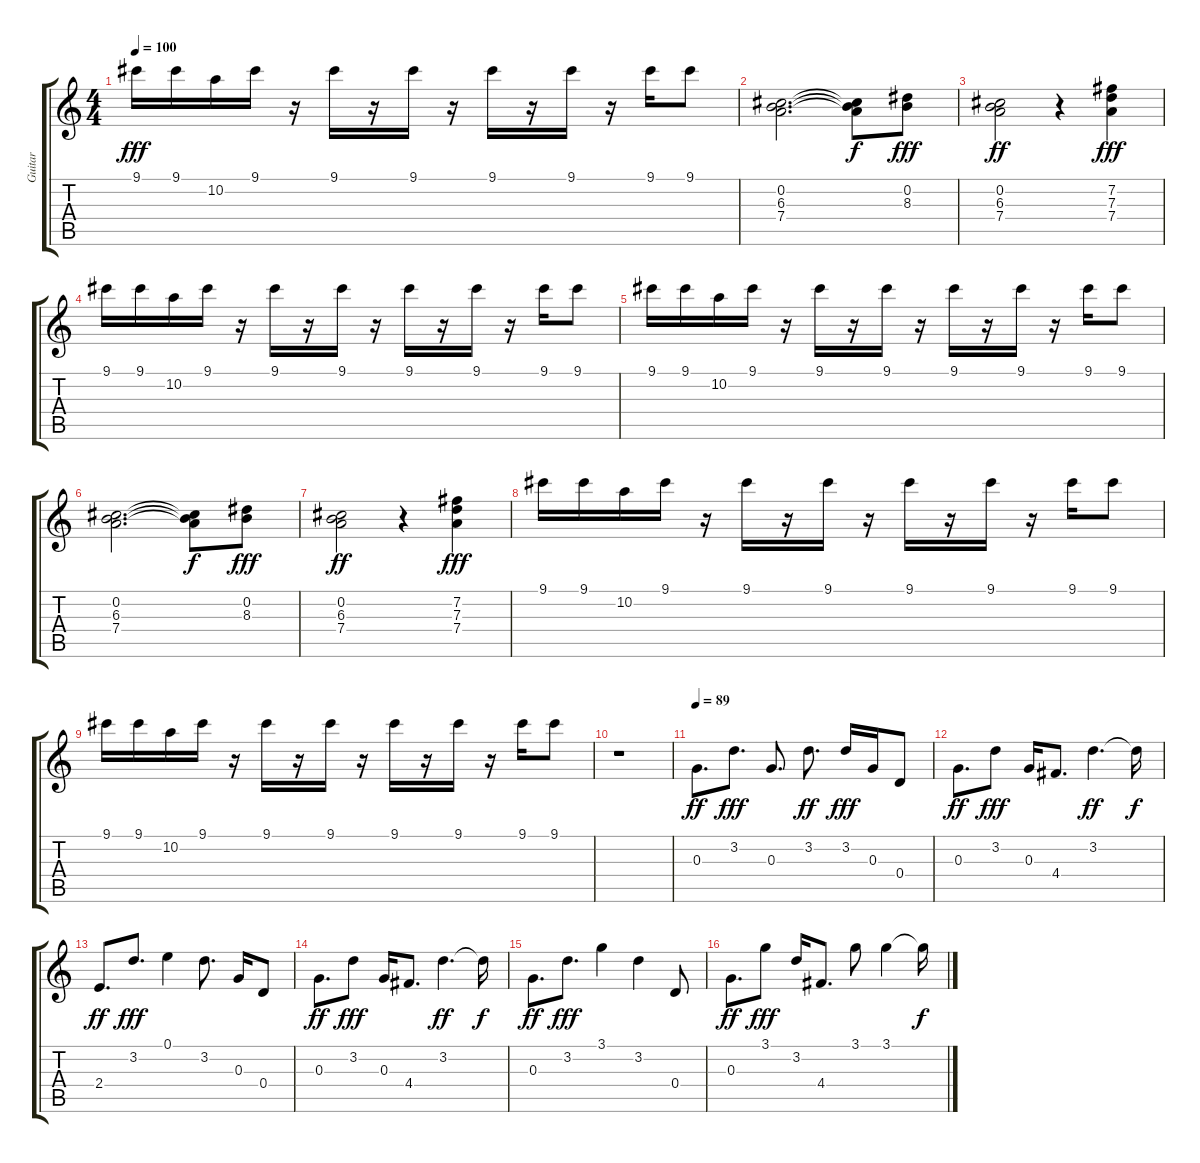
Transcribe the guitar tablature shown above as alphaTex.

\track ("Guitar" "Guitar") {instrument distortionguitar}
\staff {score tabs}
\tuning (E4 B3 G3 D3 A2 E2) {hide}
\ts (4 4)
\tempo 100
\clef g2
\ks c
9.1.16{dy fff} 9.1.16 10.2.16 9.1.16 r.16 9.1.16 r.16 9.1.16 r.16 9.1.16 r.16 9.1.16 r.16 9.1.16 9.1.8 |
(0.2 6.3 7.4).2{d} (0.2{t} 6.3{t} 7.4{t}).8{dy f} (0.2 8.3).8{dy fff} |
(0.2 6.3 7.4).2{dy ff} r.4 (7.2 7.3 7.4).4{dy fff} |
9.1.16 9.1.16 10.2.16 9.1.16 r.16 9.1.16 r.16 9.1.16 r.16 9.1.16 r.16 9.1.16 r.16 9.1.16 9.1.8 |
9.1.16 9.1.16 10.2.16 9.1.16 r.16 9.1.16 r.16 9.1.16 r.16 9.1.16 r.16 9.1.16 r.16 9.1.16 9.1.8 |
(0.2 6.3 7.4).2{d} (0.2{t} 6.3{t} 7.4{t}).8{dy f} (0.2 8.3).8{dy fff} |
(0.2 6.3 7.4).2{dy ff} r.4 (7.2 7.3 7.4).4{dy fff} |
9.1.16 9.1.16 10.2.16 9.1.16 r.16 9.1.16 r.16 9.1.16 r.16 9.1.16 r.16 9.1.16 r.16 9.1.16 9.1.8 |
9.1.16 9.1.16 10.2.16 9.1.16 r.16 9.1.16 r.16 9.1.16 r.16 9.1.16 r.16 9.1.16 r.16 9.1.16 9.1.8 |
r.1 |
\tempo 89
0.3.8{d dy ff} 3.2.8{d dy fff} 0.3.8{d} 3.2.8{d dy ff} 3.2.16{dy fff} 0.3.16 0.4.8 |
0.3.8{d dy ff} 3.2.8{dy fff} 0.3.16 4.4.8{d} 3.2.4{d dy ff} 3.2{t}.16{dy f} |
2.4.8{d dy ff} 3.2.8{d dy fff} 0.1.4 3.2.8{d} 0.3.16 0.4.8 |
0.3.8{d dy ff} 3.2.8{dy fff} 0.3.16 4.4.8{d} 3.2.4{d dy ff} 3.2{t}.16{dy f} |
0.3.8{d dy ff} 3.2.8{d dy fff} 3.1.4 3.2.4 0.4.8 |
0.3.8{d dy ff} 3.1.8{dy fff} 3.2.16 4.4.8{d} 3.1.8 3.1.4 3.1{t}.16{dy f}
